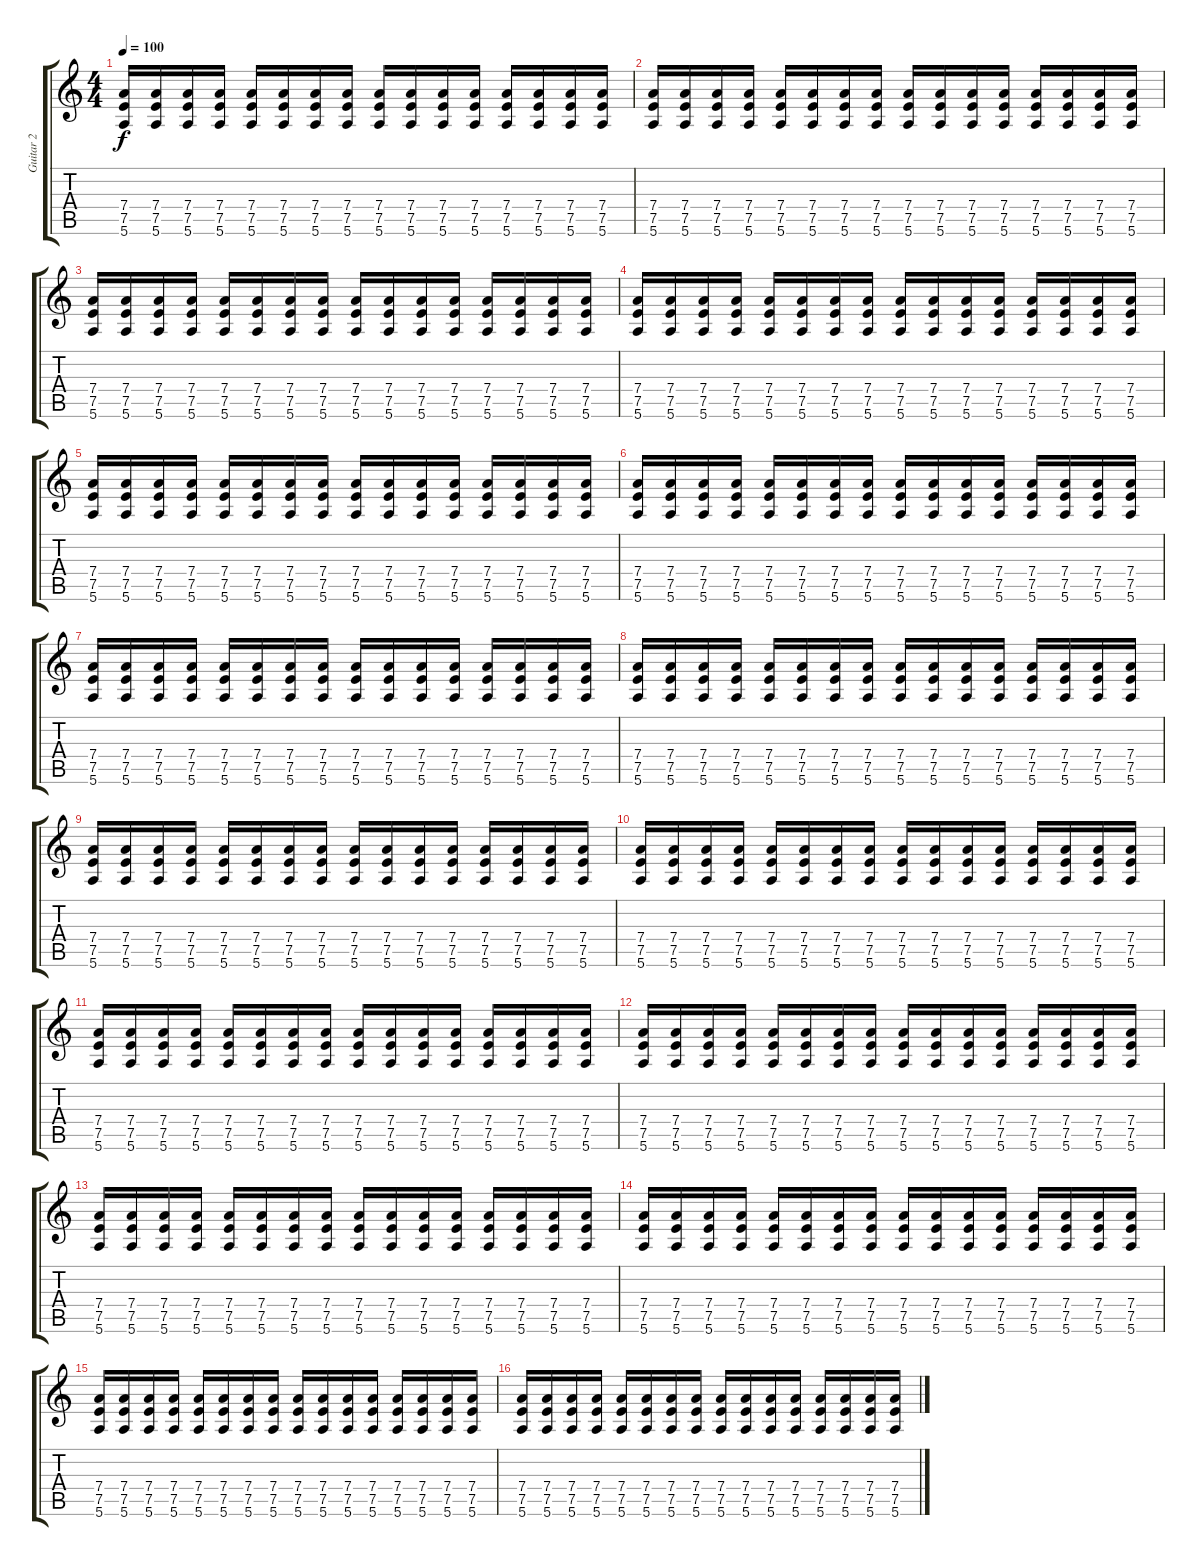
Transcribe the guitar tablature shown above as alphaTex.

\track ("Guitar 2" "Guitar 2") {instrument acousticguitarsteel}
\staff {score tabs}
\tuning (E4 B3 G3 D3 A2 E2) {hide}
\ts (4 4)
\tempo 100
\clef g2
\ks c
(7.4 7.5 5.6).16{dy f} (7.4 7.5 5.6).16 (7.4 7.5 5.6).16 (7.4 7.5 5.6).16 (7.4 7.5 5.6).16 (7.4 7.5 5.6).16 (7.4 7.5 5.6).16 (7.4 7.5 5.6).16 (7.4 7.5 5.6).16 (7.4 7.5 5.6).16 (7.4 7.5 5.6).16 (7.4 7.5 5.6).16 (7.4 7.5 5.6).16 (7.4 7.5 5.6).16 (7.4 7.5 5.6).16 (7.4 7.5 5.6).16 |
(7.4 7.5 5.6).16 (7.4 7.5 5.6).16 (7.4 7.5 5.6).16 (7.4 7.5 5.6).16 (7.4 7.5 5.6).16 (7.4 7.5 5.6).16 (7.4 7.5 5.6).16 (7.4 7.5 5.6).16 (7.4 7.5 5.6).16 (7.4 7.5 5.6).16 (7.4 7.5 5.6).16 (7.4 7.5 5.6).16 (7.4 7.5 5.6).16 (7.4 7.5 5.6).16 (7.4 7.5 5.6).16 (7.4 7.5 5.6).16 |
(7.4 7.5 5.6).16 (7.4 7.5 5.6).16 (7.4 7.5 5.6).16 (7.4 7.5 5.6).16 (7.4 7.5 5.6).16 (7.4 7.5 5.6).16 (7.4 7.5 5.6).16 (7.4 7.5 5.6).16 (7.4 7.5 5.6).16 (7.4 7.5 5.6).16 (7.4 7.5 5.6).16 (7.4 7.5 5.6).16 (7.4 7.5 5.6).16 (7.4 7.5 5.6).16 (7.4 7.5 5.6).16 (7.4 7.5 5.6).16 |
(7.4 7.5 5.6).16 (7.4 7.5 5.6).16 (7.4 7.5 5.6).16 (7.4 7.5 5.6).16 (7.4 7.5 5.6).16 (7.4 7.5 5.6).16 (7.4 7.5 5.6).16 (7.4 7.5 5.6).16 (7.4 7.5 5.6).16 (7.4 7.5 5.6).16 (7.4 7.5 5.6).16 (7.4 7.5 5.6).16 (7.4 7.5 5.6).16 (7.4 7.5 5.6).16 (7.4 7.5 5.6).16 (7.4 7.5 5.6).16 |
(7.4 7.5 5.6).16 (7.4 7.5 5.6).16 (7.4 7.5 5.6).16 (7.4 7.5 5.6).16 (7.4 7.5 5.6).16 (7.4 7.5 5.6).16 (7.4 7.5 5.6).16 (7.4 7.5 5.6).16 (7.4 7.5 5.6).16 (7.4 7.5 5.6).16 (7.4 7.5 5.6).16 (7.4 7.5 5.6).16 (7.4 7.5 5.6).16 (7.4 7.5 5.6).16 (7.4 7.5 5.6).16 (7.4 7.5 5.6).16 |
(7.4 7.5 5.6).16 (7.4 7.5 5.6).16 (7.4 7.5 5.6).16 (7.4 7.5 5.6).16 (7.4 7.5 5.6).16 (7.4 7.5 5.6).16 (7.4 7.5 5.6).16 (7.4 7.5 5.6).16 (7.4 7.5 5.6).16 (7.4 7.5 5.6).16 (7.4 7.5 5.6).16 (7.4 7.5 5.6).16 (7.4 7.5 5.6).16 (7.4 7.5 5.6).16 (7.4 7.5 5.6).16 (7.4 7.5 5.6).16 |
(7.4 7.5 5.6).16 (7.4 7.5 5.6).16 (7.4 7.5 5.6).16 (7.4 7.5 5.6).16 (7.4 7.5 5.6).16 (7.4 7.5 5.6).16 (7.4 7.5 5.6).16 (7.4 7.5 5.6).16 (7.4 7.5 5.6).16 (7.4 7.5 5.6).16 (7.4 7.5 5.6).16 (7.4 7.5 5.6).16 (7.4 7.5 5.6).16 (7.4 7.5 5.6).16 (7.4 7.5 5.6).16 (7.4 7.5 5.6).16 |
(7.4 7.5 5.6).16 (7.4 7.5 5.6).16 (7.4 7.5 5.6).16 (7.4 7.5 5.6).16 (7.4 7.5 5.6).16 (7.4 7.5 5.6).16 (7.4 7.5 5.6).16 (7.4 7.5 5.6).16 (7.4 7.5 5.6).16 (7.4 7.5 5.6).16 (7.4 7.5 5.6).16 (7.4 7.5 5.6).16 (7.4 7.5 5.6).16 (7.4 7.5 5.6).16 (7.4 7.5 5.6).16 (7.4 7.5 5.6).16 |
(7.4 7.5 5.6).16 (7.4 7.5 5.6).16 (7.4 7.5 5.6).16 (7.4 7.5 5.6).16 (7.4 7.5 5.6).16 (7.4 7.5 5.6).16 (7.4 7.5 5.6).16 (7.4 7.5 5.6).16 (7.4 7.5 5.6).16 (7.4 7.5 5.6).16 (7.4 7.5 5.6).16 (7.4 7.5 5.6).16 (7.4 7.5 5.6).16 (7.4 7.5 5.6).16 (7.4 7.5 5.6).16 (7.4 7.5 5.6).16 |
(7.4 7.5 5.6).16 (7.4 7.5 5.6).16 (7.4 7.5 5.6).16 (7.4 7.5 5.6).16 (7.4 7.5 5.6).16 (7.4 7.5 5.6).16 (7.4 7.5 5.6).16 (7.4 7.5 5.6).16 (7.4 7.5 5.6).16 (7.4 7.5 5.6).16 (7.4 7.5 5.6).16 (7.4 7.5 5.6).16 (7.4 7.5 5.6).16 (7.4 7.5 5.6).16 (7.4 7.5 5.6).16 (7.4 7.5 5.6).16 |
(7.4 7.5 5.6).16 (7.4 7.5 5.6).16 (7.4 7.5 5.6).16 (7.4 7.5 5.6).16 (7.4 7.5 5.6).16 (7.4 7.5 5.6).16 (7.4 7.5 5.6).16 (7.4 7.5 5.6).16 (7.4 7.5 5.6).16 (7.4 7.5 5.6).16 (7.4 7.5 5.6).16 (7.4 7.5 5.6).16 (7.4 7.5 5.6).16 (7.4 7.5 5.6).16 (7.4 7.5 5.6).16 (7.4 7.5 5.6).16 |
(7.4 7.5 5.6).16 (7.4 7.5 5.6).16 (7.4 7.5 5.6).16 (7.4 7.5 5.6).16 (7.4 7.5 5.6).16 (7.4 7.5 5.6).16 (7.4 7.5 5.6).16 (7.4 7.5 5.6).16 (7.4 7.5 5.6).16 (7.4 7.5 5.6).16 (7.4 7.5 5.6).16 (7.4 7.5 5.6).16 (7.4 7.5 5.6).16 (7.4 7.5 5.6).16 (7.4 7.5 5.6).16 (7.4 7.5 5.6).16 |
(7.4 7.5 5.6).16 (7.4 7.5 5.6).16 (7.4 7.5 5.6).16 (7.4 7.5 5.6).16 (7.4 7.5 5.6).16 (7.4 7.5 5.6).16 (7.4 7.5 5.6).16 (7.4 7.5 5.6).16 (7.4 7.5 5.6).16 (7.4 7.5 5.6).16 (7.4 7.5 5.6).16 (7.4 7.5 5.6).16 (7.4 7.5 5.6).16 (7.4 7.5 5.6).16 (7.4 7.5 5.6).16 (7.4 7.5 5.6).16 |
(7.4 7.5 5.6).16 (7.4 7.5 5.6).16 (7.4 7.5 5.6).16 (7.4 7.5 5.6).16 (7.4 7.5 5.6).16 (7.4 7.5 5.6).16 (7.4 7.5 5.6).16 (7.4 7.5 5.6).16 (7.4 7.5 5.6).16 (7.4 7.5 5.6).16 (7.4 7.5 5.6).16 (7.4 7.5 5.6).16 (7.4 7.5 5.6).16 (7.4 7.5 5.6).16 (7.4 7.5 5.6).16 (7.4 7.5 5.6).16 |
(7.4 7.5 5.6).16 (7.4 7.5 5.6).16 (7.4 7.5 5.6).16 (7.4 7.5 5.6).16 (7.4 7.5 5.6).16 (7.4 7.5 5.6).16 (7.4 7.5 5.6).16 (7.4 7.5 5.6).16 (7.4 7.5 5.6).16 (7.4 7.5 5.6).16 (7.4 7.5 5.6).16 (7.4 7.5 5.6).16 (7.4 7.5 5.6).16 (7.4 7.5 5.6).16 (7.4 7.5 5.6).16 (7.4 7.5 5.6).16 |
(7.4 7.5 5.6).16{volume 0} (7.4 7.5 5.6).16 (7.4 7.5 5.6).16 (7.4 7.5 5.6).16 (7.4 7.5 5.6).16 (7.4 7.5 5.6).16 (7.4 7.5 5.6).16 (7.4 7.5 5.6).16 (7.4 7.5 5.6).16 (7.4 7.5 5.6).16 (7.4 7.5 5.6).16 (7.4 7.5 5.6).16 (7.4 7.5 5.6).16 (7.4 7.5 5.6).16 (7.4 7.5 5.6).16 (7.4 7.5 5.6).16
